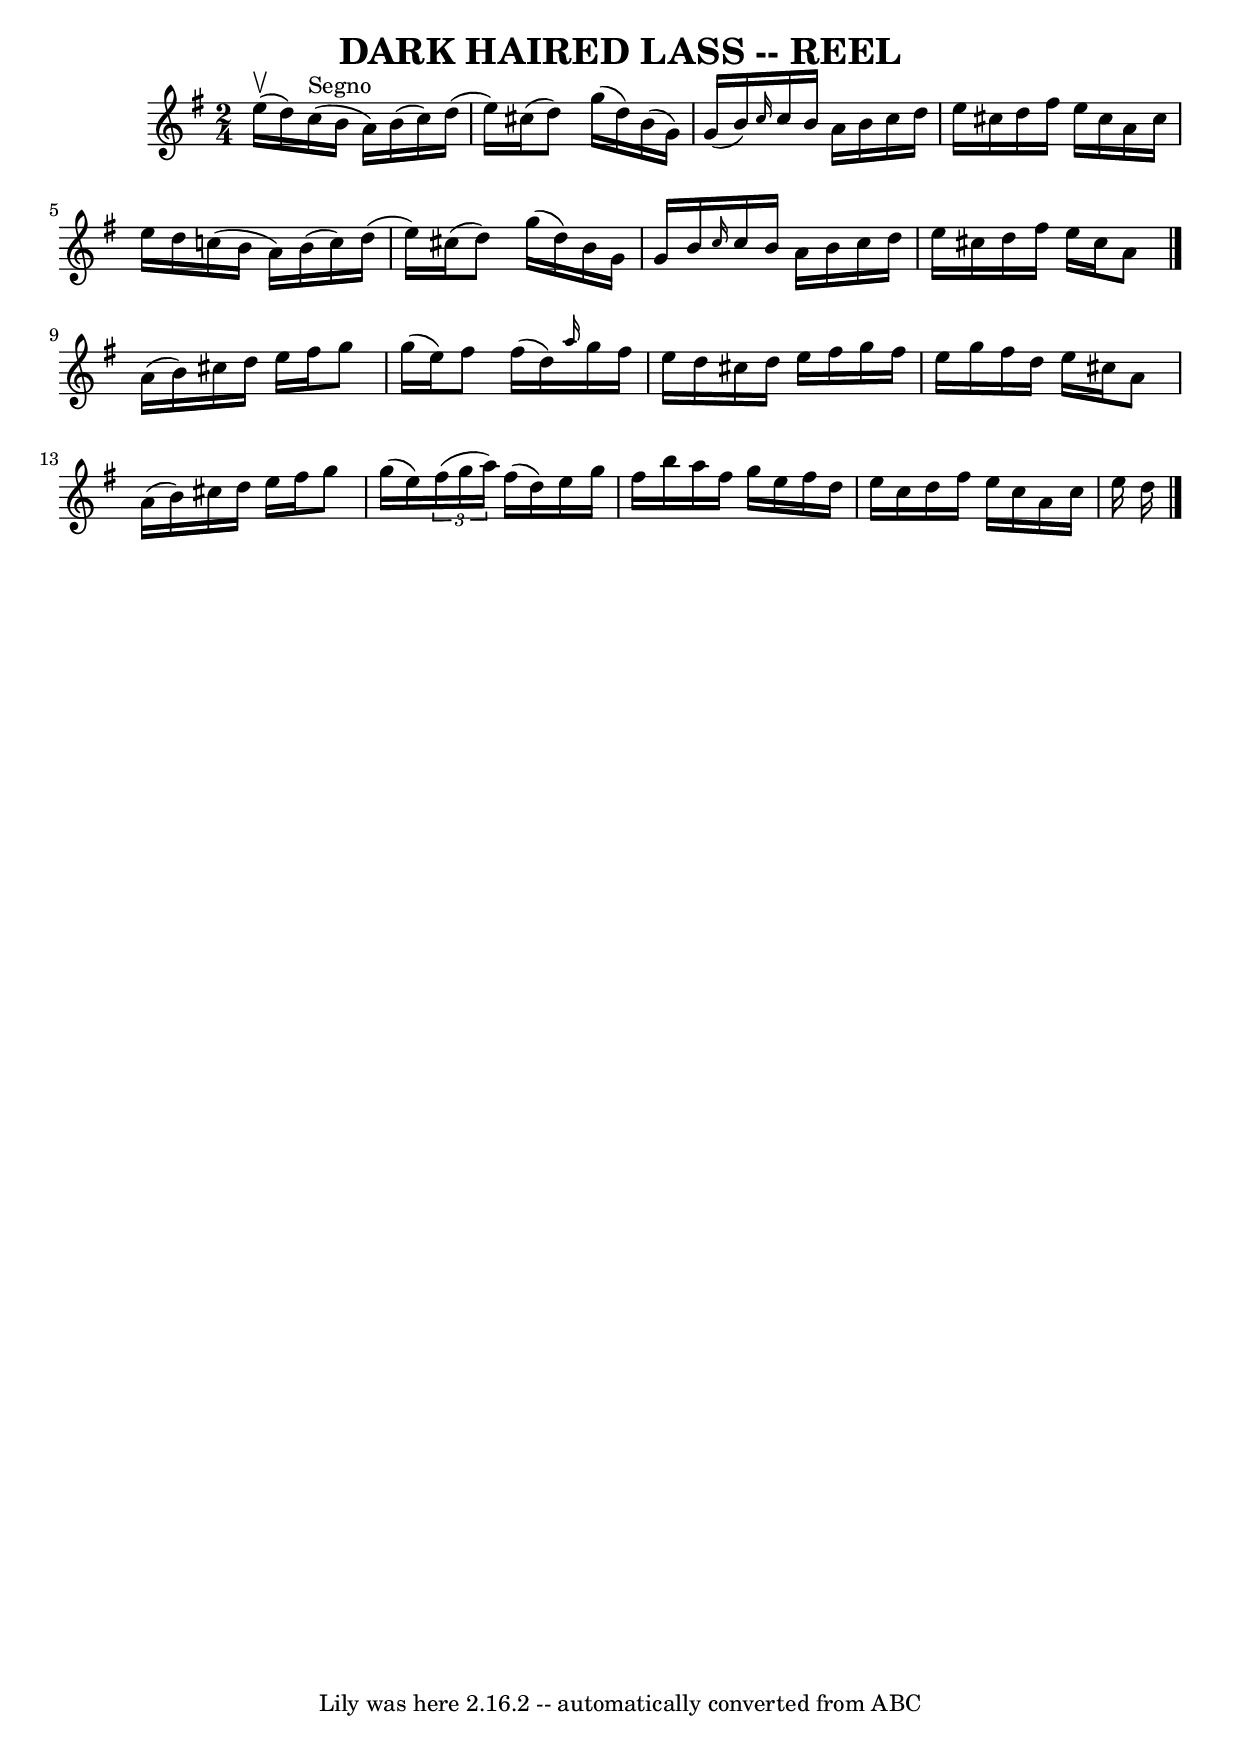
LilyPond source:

\version "2.7.40"
\include "Mammoth.ily"
\header {
	%% book = "Ryan's Mammoth Collection of Fiddle Tunes"
	crossRefNumber = "1"
	footnotes = ""
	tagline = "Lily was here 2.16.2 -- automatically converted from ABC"
	title = "DARK HAIRED LASS -- REEL"
}
voicedefault =  {


\time 2/4 \key a \dorian e''16 (^\upbow d''16)         |
   
c''16^"Segno"(b'16 a'16) b'16 (c''16) d''16 (e''16)   
cis''16 (|
 d''8) g''16 (d''16) b'16 (g'16)   
g'16 (b'16)   |
 \grace { c''16  } c''16 b'16 a'16    
b'16 c''16 d''16 e''16 cis''16    |
 d''16 fis''16    
e''16 cis''16 a'16 cis''16 e''16 d''16    |
     |
  
 c''!16 (b'16 a'16) b'16 (c''16) d''16 (e''16)   
cis''16 (|
 d''8) g''16 (d''16) b'16 g'16 g'16    
b'16    |
 \grace { c''16  } c''16 b'16 a'16 b'16 c''16  
 d''16 e''16 cis''16    |
 d''16 fis''16 e''16 cis''16  
 a'8    \bar "|." a'16 (b'16)       |
 cis''16 d''16    
e''16 fis''16 g''8 g''16 (e''16)   |
 fis''8 fis''16 
(d''16) \grace { a''16  } g''16 fis''16 e''16 d''16    
|
 cis''16 d''16 e''16 fis''16 g''16 fis''16 e''16    
g''16    |
 fis''16 d''16 e''16 cis''16 a'8 a'16 (
b'16)   |
     |
 cis''16 d''16 e''16 fis''16 g''8 
 g''16 (e''16)   |
   \times 2/3 { fis''16 (g''16 a''16  
-) } fis''16 (d''16) e''16 g''16 fis''16 b''16    |
   
a''16 fis''16 g''16 e''16 fis''16 d''16 e''16 c''16    
|
 d''16 fis''16 e''16 c''16 a'16 c''16 e''16    
d''16    <<   \bar "|."  >>   
}

\score{
    <<

	\context Staff="default"
	{
	    \voicedefault 
	}

    >>
	\layout {
	}
	\midi {}
}
